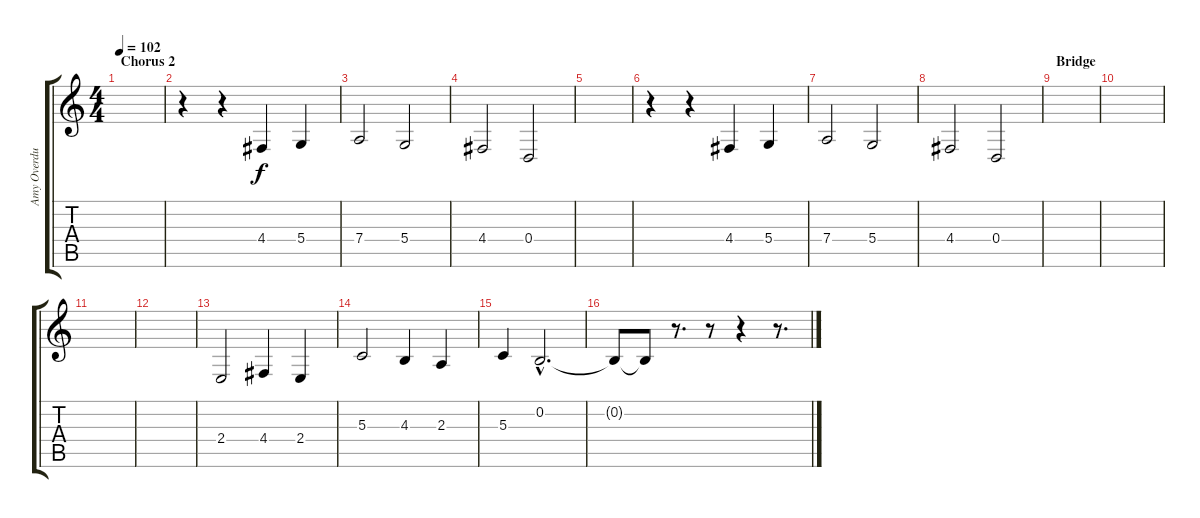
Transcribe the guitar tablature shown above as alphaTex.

\track ("Amy Overdub" "Amy Overdu") {instrument lead3calliope}
\staff {score tabs}
\tuning (E4 B3 G3 D3 A2 E2) {hide}
\ts (4 4)
\section ("" "Chorus 2")
\tempo 102
\clef g2
\ks c
|
r.4 r.4 4.4.4 5.4.4 |
7.4.2 5.4.2 |
4.4.2 0.4.2 |
|
r.4 r.4 4.4.4 5.4.4 |
7.4.2 5.4.2 |
4.4.2 0.4.2 |
\section ("" "Bridge")
|
|
|
|
2.4.2 4.4.4 2.4.4 |
5.3.2 4.3.4 2.3.4 |
5.3.4 0.2{hac}.2{d} |
0.2{t}.8 0.2{t}.8 r.8{d} r.8 r.4 r.8{d}
